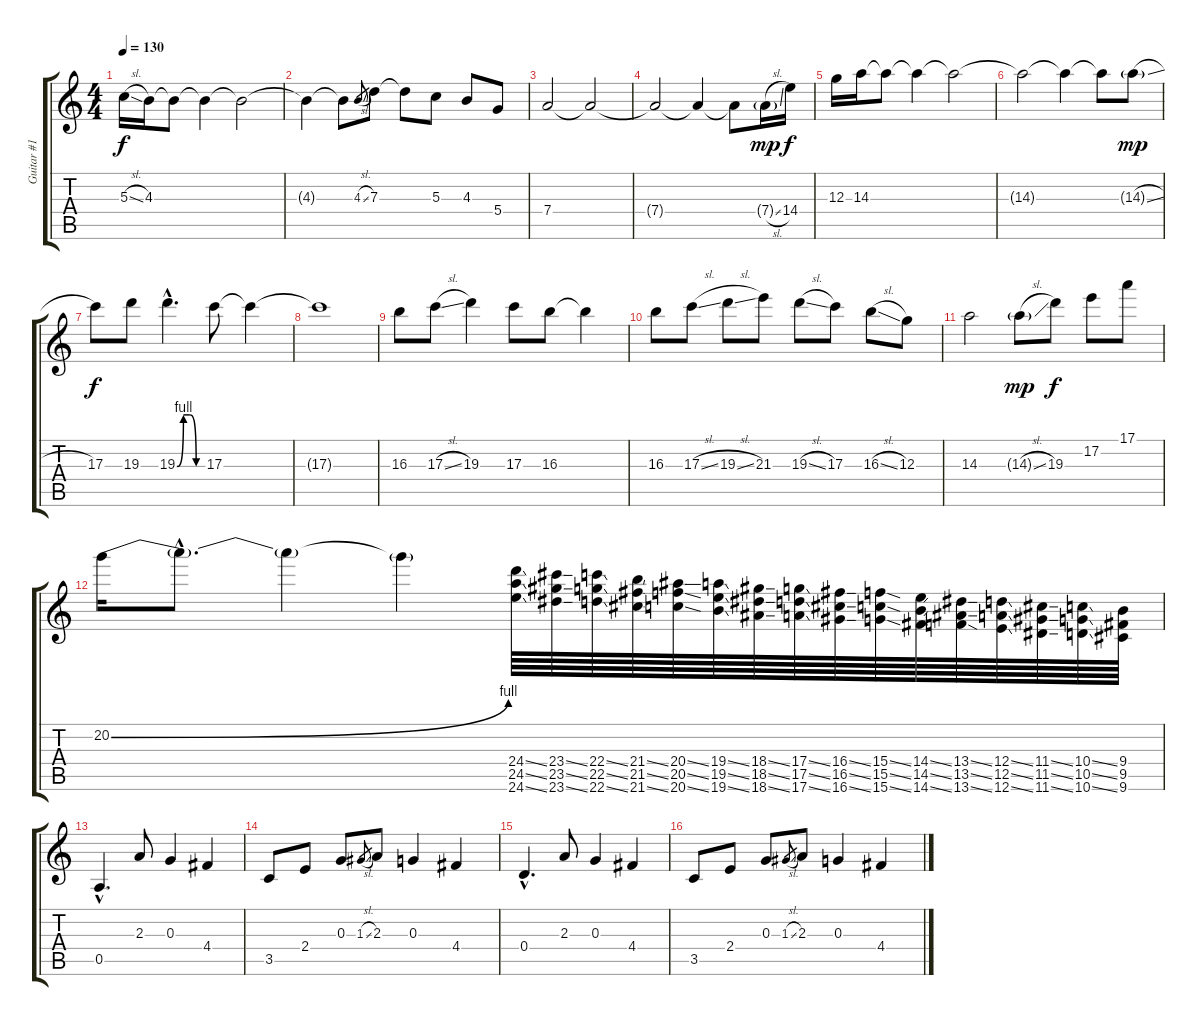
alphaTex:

\track ("Guitar #1 - Lead" "Guitar #1 ") {instrument distortionguitar}
\staff {score tabs}
\tuning (E4 B3 G3 D3 A2 E2) {hide}
\ts (4 4)
\tempo 130
\clef g2
\ks c
5.3{sl}.16{dy f} 4.3.16 4.3{t}.8 4.3{t}.4 4.3{t}.2 |
4.3{t}.4 4.3{t}.8 4.3{sl}.8{gr} 7.3.8 7.3{t}.8 5.3.8 4.3.8 5.4.8 |
7.4.2 7.4{t}.2 |
7.4{t}.2 7.4{t}.4 7.4{t}.8 7.4{sl g}.16{dy mp} 14.4.16{dy f} |
12.3.16 14.3.16 14.3{t}.8 14.3{t}.4 14.3{t}.2 |
14.3{t}.2 14.3{t}.4 14.3{t}.8 14.3{sl g}.8{dy mp} |
17.3.8{dy f} 19.3.8 19.3{be (custom 0 0 15 4 30 4 45 0 60 0) hac}.4{d} 17.3.8 17.3{t}.4 |
17.3{t}.1 |
16.3.8 17.3{sl}.8 19.3.4 17.3.8 16.3.8 16.3{t}.4 |
16.3.8 17.3{sl}.8 19.3{sl}.8 21.3.8 19.3{sl}.8 17.3.8 16.3{sl}.8 12.3.8 |
14.3.2 14.3{sl g}.8{dy mp} 19.3.8{dy f} 17.2.8 17.1.8 |
20.2{be (bend 0 0 60 4)}.16 20.2{hac t}.8{d} 20.2{t}.4 20.2{t}.4 (24.4{ss} 24.5{ss} 24.6{ss}).64{instrument guitarfretnoise} (23.4{ss} 23.5{ss} 23.6{ss}).64 (22.4{ss} 22.5{ss} 22.6{ss}).64 (21.4{ss} 21.5{ss} 21.6{ss}).64 (20.4{ss} 20.5{ss} 20.6{ss}).64 (19.4{ss} 19.5{ss} 19.6{ss}).64 (18.4{ss} 18.5{ss} 18.6{ss}).64 (17.4{ss} 17.5{ss} 17.6{ss}).64 (16.4{ss} 16.5{ss} 16.6{ss}).64 (15.4{ss} 15.5{ss} 15.6{ss}).64 (14.4{ss} 14.5{ss} 14.6{ss}).64 (13.4{ss} 13.5{ss} 13.6{ss}).64 (12.4{ss} 12.5{ss} 12.6{ss}).64 (11.4{ss} 11.5{ss} 11.6{ss}).64 (10.4{ss} 10.5{ss} 10.6{ss}).64 (9.4 9.5 9.6).64 |
0.5{hac}.4{d instrument distortionguitar} 2.3.8 0.3.4 4.4.4 |
3.5.8 2.4.8 0.3.8 1.3{sl}.8{gr} 2.3.8 0.3.4 4.4.4 |
0.4{hac}.4{d} 2.3.8 0.3.4 4.4.4 |
3.5.8 2.4.8 0.3.8 1.3{sl}.8{gr} 2.3.8 0.3.4 4.4.4
